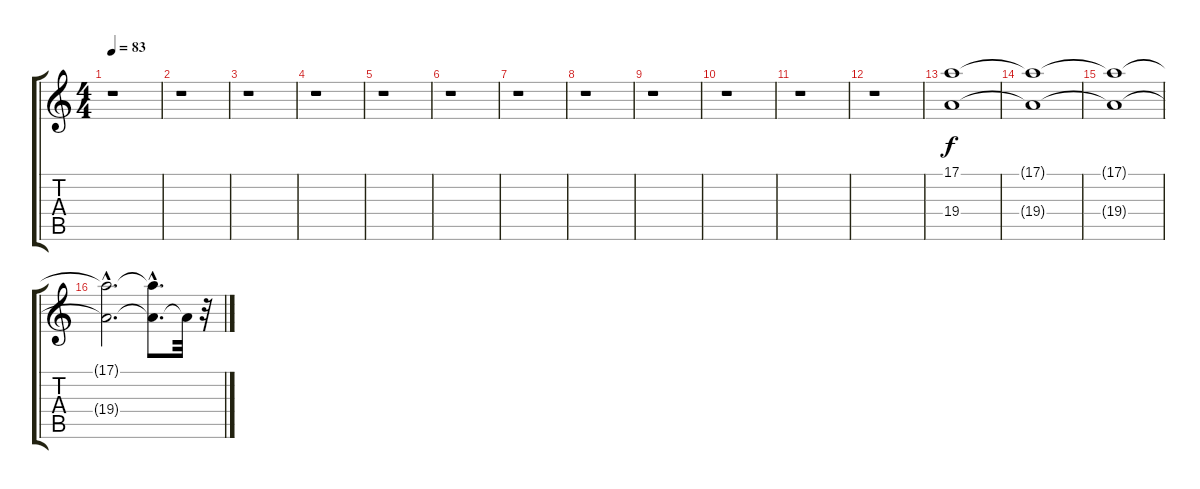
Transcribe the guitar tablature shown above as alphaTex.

\track "" {instrument choiraahs}
\staff {score tabs}
\tuning (E4 B3 G3 D3 A2 E2) {hide}
\ts (4 4)
\tempo 83
\clef g2
\ks c
r.1{dy f} |
r.1 |
r.1 |
r.1 |
r.1 |
r.1 |
r.1 |
r.1 |
r.1 |
r.1 |
r.1 |
r.1 |
(17.1 19.4).1 |
(17.1{t} 19.4{t}).1 |
(17.1{t} 19.4{t}).1 |
(17.1{hac t} 19.4{hac t}).2{d} (17.1{hac t} 19.4{hac t}).8{d} 19.4{t}.32 r.32
